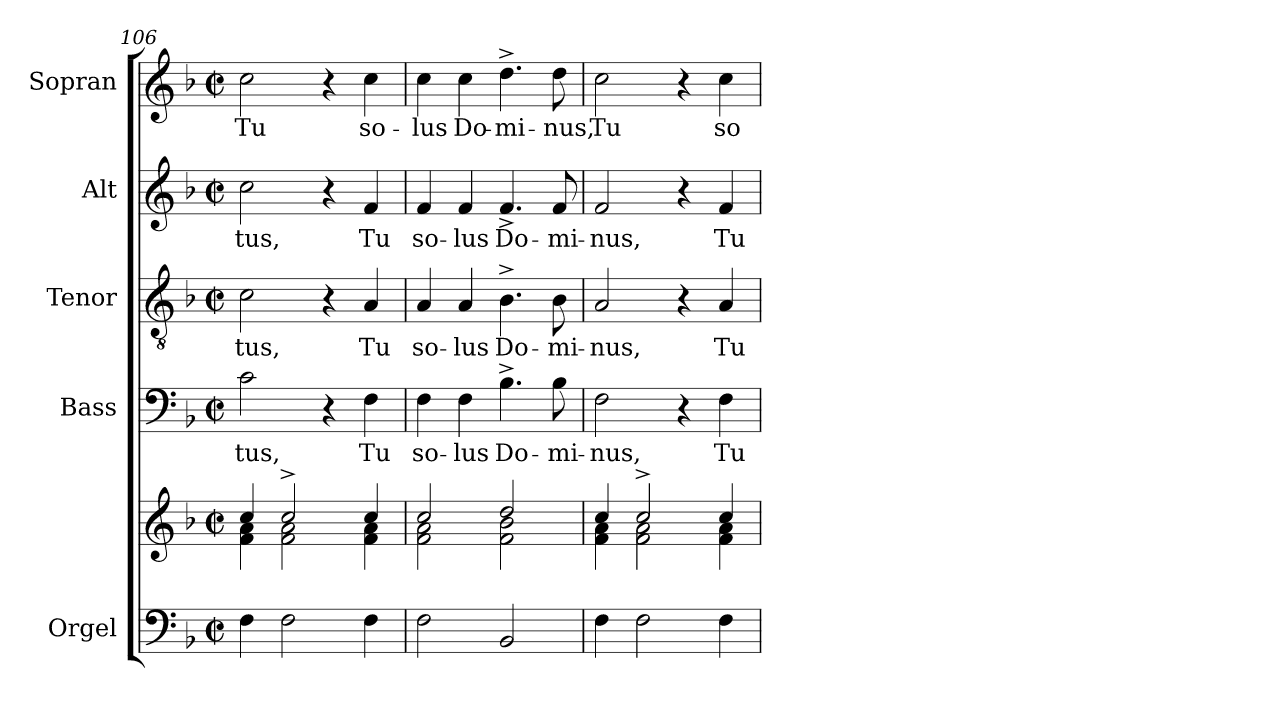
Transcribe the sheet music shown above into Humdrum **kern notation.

**kern	**kern	**kern	**text	**kern	**text	**kern	**text	**kern	**text
*part5	*part5	*part4	*part4	*part3	*part3	*part2	*part2	*part1	*part1
*staff6	*staff5	*staff4	*staff4	*staff3	*staff3	*staff2	*staff2	*staff1	*staff1
*I"Orgel	*	*I"Bass	*	*I"Tenor	*	*I"Alt	*	*I"Sopran	*
*I'Org.	*	*I'B.	*	*I'T.	*	*I'A.	*	*I'S.	*
*clefF4	*clefG2	*clefF4	*	*clefGv2	*	*clefG2	*	*clefG2	*
*k[b-]	*k[b-]	*k[b-]	*	*k[b-]	*	*k[b-]	*	*k[b-]	*
*F:	*F:	*F:	*	*F:	*	*F:	*	*F:	*
*M2/2	*M2/2	*M2/2	*	*M2/2	*	*M2/2	*	*M2/2	*
*met(c|)	*met(c|)	*met(c|)	*	*met(c|)	*	*met(c|)	*	*met(c|)	*
=106	=106	=106	=106	=106	=106	=106	=106	=106	=106
*	*^	*	*	*	*	*	*	*	*
!	!	!	!	!LO:LY:b	!	!LO:LY:b	!	!LO:LY:b	!	!LO:LY:b
4F\	4cc/	4f\ 4a\	2c\	-tus,	2c\	-tus,	2cc\	-tus,	2cc\	Tu
2F\	2cc^>/	2f\ 2a\	.	.	.	.	.	.	.	.
.	.	.	4r	.	4r	.	4r	.	4r	.
!	!	!	!	!LO:LY:b	!	!LO:LY:b	!	!LO:LY:b	!	!LO:LY:b
4F\	4cc/	4f\ 4a\	4F\	Tu	4A/	Tu	4f/	Tu	4cc\	so-
=107	=107	=107	=107	=107	=107	=107	=107	=107	=107	=107
!	!	!	!	!LO:LY:b	!	!LO:LY:b	!	!LO:LY:b	!	!LO:LY:b
2F\	2cc/	2f\ 2a\	4F\	so-	4A/	so-	4f/	so-	4cc\	-lus
!	!	!	!	!LO:LY:b	!	!LO:LY:b	!	!LO:LY:b	!	!LO:LY:b
.	.	.	4F\	-lus	4A/	-lus	4f/	-lus	4cc\	Do-
!	!	!	!	!LO:LY:b	!	!LO:LY:b	!	!LO:LY:b	!	!LO:LY:b
2BB-/	2dd/	2f\ 2b-\	4.B-^>\	Do-	4.B-^>\	Do-	4.f^>/	Do-	4.dd^>\	-mi-
!	!	!	!	!LO:LY:b	!	!LO:LY:b	!	!LO:LY:b	!	!LO:LY:b
.	.	.	8B-\	-mi-	8B-\	-mi-	8f/	-mi-	8dd\	-nus,
=108	=108	=108	=108	=108	=108	=108	=108	=108	=108	=108
!	!	!	!	!LO:LY:b	!	!LO:LY:b	!	!LO:LY:b	!	!LO:LY:b
4F\	4cc/	4f\ 4a\	2F\	-nus,	2A/	-nus,	2f/	-nus,	2cc\	Tu
2F\	2cc^>/	2f\ 2a\	.	.	.	.	.	.	.	.
.	.	.	4r	.	4r	.	4r	.	4r	.
!	!	!	!	!LO:LY:b	!	!LO:LY:b	!	!LO:LY:b	!	!LO:LY:b
4F\	4cc/	4f\ 4a\	4F\	Tu	4A/	Tu	4f/	Tu	4cc\	so-
*	*v	*v	*	*	*	*	*	*	*	*
=	=	=	=	=	=	=	=	=	=
*-	*-	*-	*-	*-	*-	*-	*-	*-	*-
